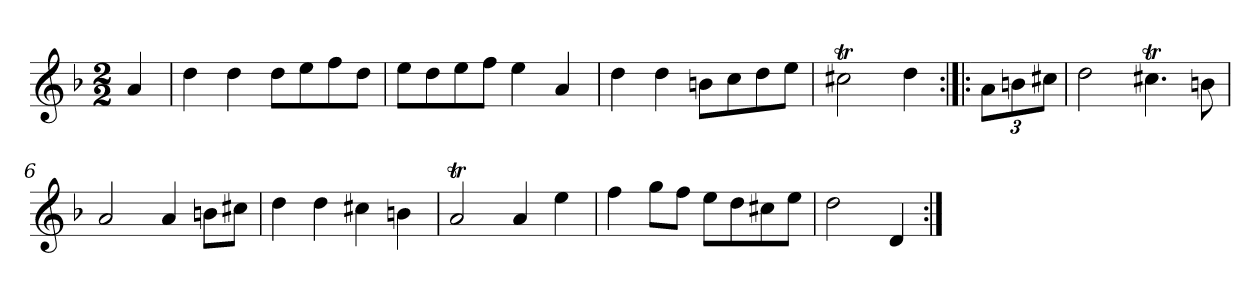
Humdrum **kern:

**kern
*part1
*staff1
*clefG2
*k[b-]
*d:
*M2/2
*MM152
=
4a
=1
4dd
4dd
8dd\L
8ee\
8ff\
8dd\J
=2
8ee\L
8dd\
8ee\
8ff\J
4ee
4a
=3
4dd
4dd
8bn\L
8cc\
8dd\
8ee\J
=4
2cc#Xt
4dd
=:|!|:
12a\L
12bn\
12cc#X\J
=5
2dd
4.cc#Xt
8bn
=6
2a
4a
8bn\L
8cc#X\J
=7
4dd
4dd
4cc#X
4bn
=8
2at
4a
4ee
=9
4ff
8gg\L
8ff\J
8ee\L
8dd\
8cc#X\
8ee\J
=10
2dd
4d
=:|!
*-
